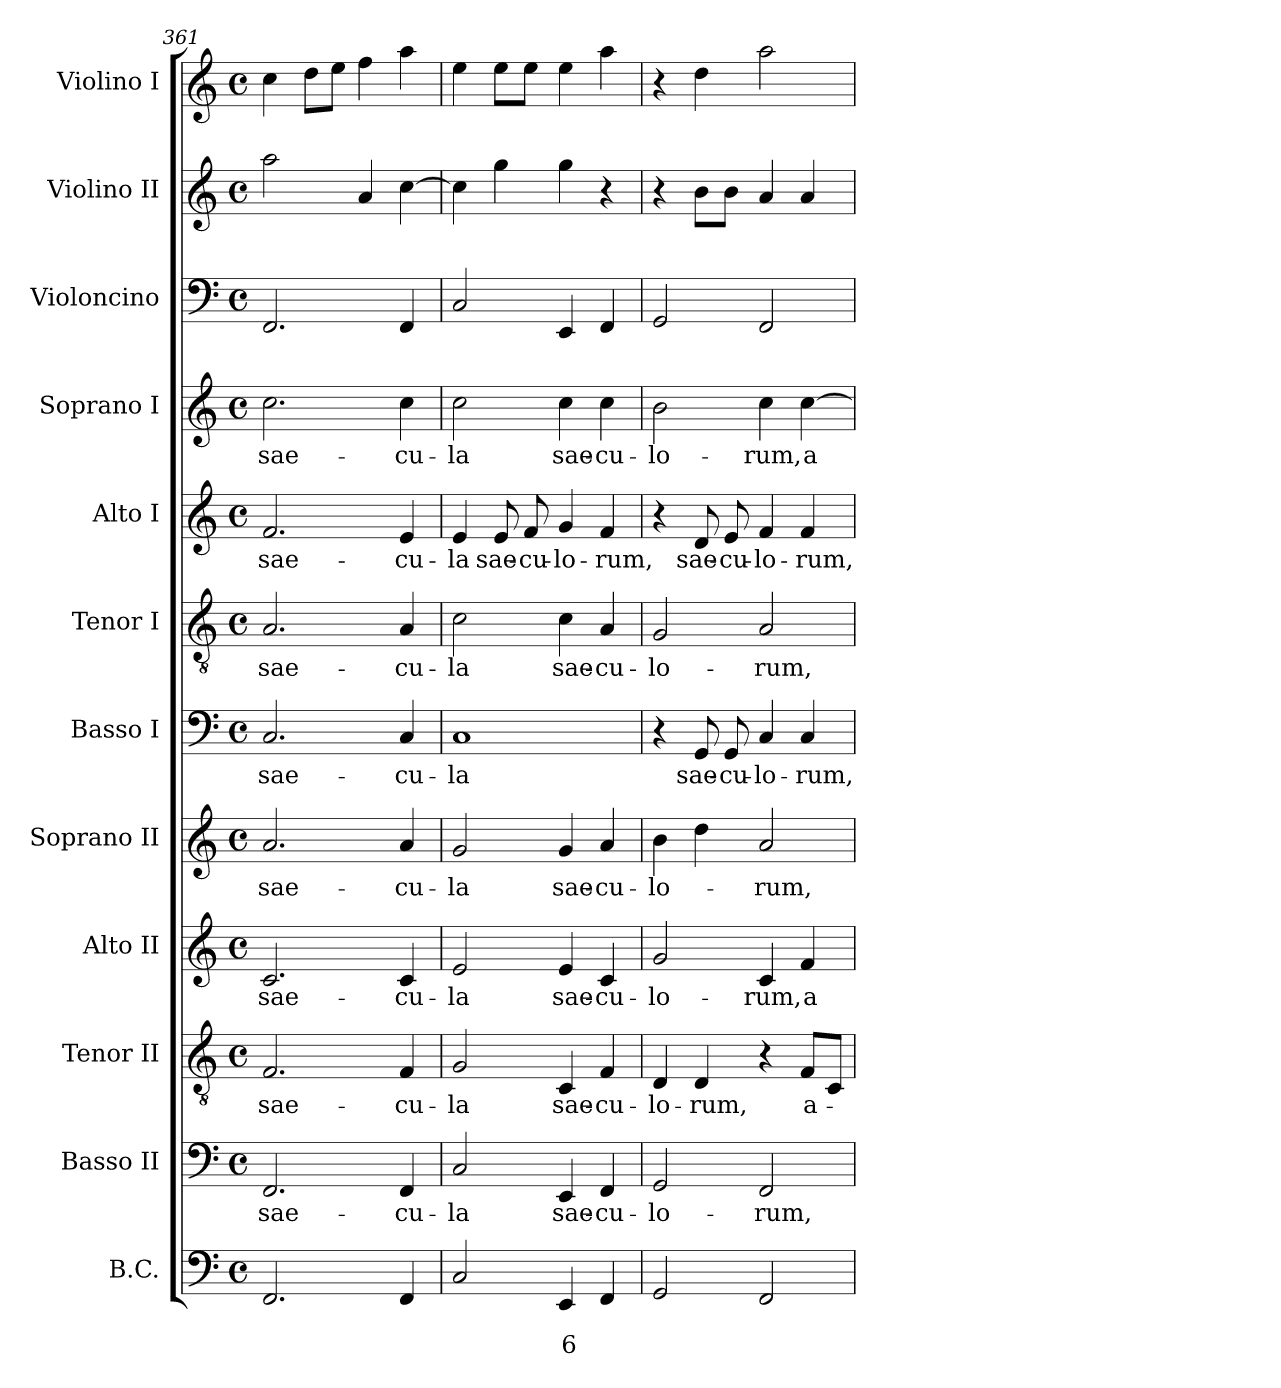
**kern	**text	**text	**kern	**text	**kern	**text	**kern	**text	**kern	**text	**kern	**text	**kern	**text	**kern	**text	**kern	**text	**kern	**kern	**kern
*part12	*part12	*part12	*part11	*part11	*part10	*part10	*part9	*part9	*part8	*part8	*part7	*part7	*part6	*part6	*part5	*part5	*part4	*part4	*part3	*part2	*part1
*staff12	*staff12	*staff12	*staff11	*staff11	*staff10	*staff10	*staff9	*staff9	*staff8	*staff8	*staff7	*staff7	*staff6	*staff6	*staff5	*staff5	*staff4	*staff4	*staff3	*staff2	*staff1
*I"B.C.	*	*	*I"Basso II	*	*I"Tenor II	*	*I"Alto II	*	*I"Soprano II	*	*I"Basso I	*	*I"Tenor I	*	*I"Alto I	*	*I"Soprano I	*	*I"Violoncino	*I"Violino II	*I"Violino I
*I'BC	*	*	*I'B 2	*	*I'T 2	*	*I'A 2	*	*I'S 2	*	*I'B 1	*	*I'T 1	*	*I'A 1	*	*I'S 1	*	*I'Vc.	*I'Vln. II	*I'Vln. I
*clefF4	*	*	*clefF4	*	*clefGv2	*	*clefG2	*	*clefG2	*	*clefF4	*	*clefGv2	*	*clefG2	*	*clefG2	*	*clefF4	*clefG2	*clefG2
*k[]	*	*	*k[]	*	*k[]	*	*k[]	*	*k[]	*	*k[]	*	*k[]	*	*k[]	*	*k[]	*	*k[]	*k[]	*k[]
*C:	*	*	*C:	*	*C:	*	*C:	*	*C:	*	*C:	*	*C:	*	*C:	*	*C:	*	*C:	*C:	*C:
*M4/4	*	*	*M4/4	*	*M4/4	*	*M4/4	*	*M4/4	*	*M4/4	*	*M4/4	*	*M4/4	*	*M4/4	*	*M4/4	*M4/4	*M4/4
*met(c)	*	*	*met(c)	*	*met(c)	*	*met(c)	*	*met(c)	*	*met(c)	*	*met(c)	*	*met(c)	*	*met(c)	*	*met(c)	*met(c)	*met(c)
=361	=361	=361	=361	=361	=361	=361	=361	=361	=361	=361	=361	=361	=361	=361	=361	=361	=361	=361	=361	=361	=361
!	!	!	!	!LO:LY:b	!	!	!	!	!	!	!	!	!	!	!	!	!	!	!	!	!
!	!	!	!	!	!	!LO:LY:b	!	!	!	!	!	!	!	!	!	!	!	!	!	!	!
!	!	!	!	!	!	!	!	!LO:LY:b	!	!	!	!	!	!	!	!	!	!	!	!	!
!	!	!	!	!	!	!	!	!	!	!LO:LY:b	!	!	!	!	!	!	!	!	!	!	!
!	!	!	!	!	!	!	!	!	!	!	!	!LO:LY:b	!	!	!	!	!	!	!	!	!
!	!	!	!	!	!	!	!	!	!	!	!	!	!	!LO:LY:b	!	!	!	!	!	!	!
!	!	!	!	!	!	!	!	!	!	!	!	!	!	!	!	!LO:LY:b	!	!	!	!	!
!	!	!	!	!	!	!	!	!	!	!	!	!	!	!	!	!	!	!LO:LY:b	!	!	!
2.FF/	.	.	2.FF/	sae-	2.F/	sae-	2.c/	sae-	2.a/	sae-	2.C/	sae-	2.A/	sae-	2.f/	sae-	2.cc\	sae-	2.FF/	2aa\	4cc\
.	.	.	.	.	.	.	.	.	.	.	.	.	.	.	.	.	.	.	.	.	8dd\L
.	.	.	.	.	.	.	.	.	.	.	.	.	.	.	.	.	.	.	.	.	8ee\J
.	.	.	.	.	.	.	.	.	.	.	.	.	.	.	.	.	.	.	.	4a/	4ff\
!	!	!	!	!LO:LY:b	!	!	!	!	!	!	!	!	!	!	!	!	!	!	!	!	!
!	!	!	!	!	!	!LO:LY:b	!	!	!	!	!	!	!	!	!	!	!	!	!	!	!
!	!	!	!	!	!	!	!	!LO:LY:b	!	!	!	!	!	!	!	!	!	!	!	!	!
!	!	!	!	!	!	!	!	!	!	!LO:LY:b	!	!	!	!	!	!	!	!	!	!	!
!	!	!	!	!	!	!	!	!	!	!	!	!LO:LY:b	!	!	!	!	!	!	!	!	!
!	!	!	!	!	!	!	!	!	!	!	!	!	!	!LO:LY:b	!	!	!	!	!	!	!
!	!	!	!	!	!	!	!	!	!	!	!	!	!	!	!	!LO:LY:b	!	!	!	!	!
!	!	!	!	!	!	!	!	!	!	!	!	!	!	!	!	!	!	!LO:LY:b	!	!	!
4FF/	.	.	4FF/	-cu-	4F/	-cu-	4c/	-cu-	4a/	-cu-	4C/	-cu-	4A/	-cu-	4e/	-cu-	4cc\	-cu-	4FF/	[4cc\	4aa\
!!LO:PB:g=z
=362	=362	=362	=362	=362	=362	=362	=362	=362	=362	=362	=362	=362	=362	=362	=362	=362	=362	=362	=362	=362	=362
!	!	!	!	!LO:LY:b	!	!	!	!	!	!	!	!	!	!	!	!	!	!	!	!	!
!	!	!	!	!	!	!LO:LY:b	!	!	!	!	!	!	!	!	!	!	!	!	!	!	!
!	!	!	!	!	!	!	!	!LO:LY:b	!	!	!	!	!	!	!	!	!	!	!	!	!
!	!	!	!	!	!	!	!	!	!	!LO:LY:b	!	!	!	!	!	!	!	!	!	!	!
!	!	!	!	!	!	!	!	!	!	!	!	!LO:LY:b	!	!	!	!	!	!	!	!	!
!	!	!	!	!	!	!	!	!	!	!	!	!	!	!LO:LY:b	!	!	!	!	!	!	!
!	!	!	!	!	!	!	!	!	!	!	!	!	!	!	!	!LO:LY:b	!	!	!	!	!
!	!	!	!	!	!	!	!	!	!	!	!	!	!	!	!	!	!	!LO:LY:b	!	!	!
2C/	.	.	2C/	-la	2G/	-la	2e/	-la	2g/	-la	1C	-la	2c\	-la	4e/	-la	2cc\	-la	2C/	4cc\]	4ee\
!	!	!	!	!	!	!	!	!	!	!	!	!	!	!	!	!LO:LY:b	!	!	!	!	!
.	.	.	.	.	.	.	.	.	.	.	.	.	.	.	8e/	sae-	.	.	.	4gg\	8ee\L
!	!	!	!	!	!	!	!	!	!	!	!	!	!	!	!	!LO:LY:b	!	!	!	!	!
.	.	.	.	.	.	.	.	.	.	.	.	.	.	.	8f/	-cu-	.	.	.	.	8ee\J
!	!	!LO:LY:b	!	!	!	!	!	!	!	!	!	!	!	!	!	!	!	!	!	!	!
!	!	!	!	!LO:LY:b	!	!	!	!	!	!	!	!	!	!	!	!	!	!	!	!	!
!	!	!	!	!	!	!LO:LY:b	!	!	!	!	!	!	!	!	!	!	!	!	!	!	!
!	!	!	!	!	!	!	!	!LO:LY:b	!	!	!	!	!	!	!	!	!	!	!	!	!
!	!	!	!	!	!	!	!	!	!	!LO:LY:b	!	!	!	!	!	!	!	!	!	!	!
!	!	!	!	!	!	!	!	!	!	!	!	!	!	!LO:LY:b	!	!	!	!	!	!	!
!	!	!	!	!	!	!	!	!	!	!	!	!	!	!	!	!LO:LY:b	!	!	!	!	!
!	!	!	!	!	!	!	!	!	!	!	!	!	!	!	!	!	!	!LO:LY:b	!	!	!
4EE/	.	6	4EE/	sae-	4C/	sae-	4e/	sae-	4g/	sae-	.	.	4c\	sae-	4g/	-lo-	4cc\	sae-	4EE/	4gg\	4ee\
!	!	!	!	!LO:LY:b	!	!	!	!	!	!	!	!	!	!	!	!	!	!	!	!	!
!	!	!	!	!	!	!LO:LY:b	!	!	!	!	!	!	!	!	!	!	!	!	!	!	!
!	!	!	!	!	!	!	!	!LO:LY:b	!	!	!	!	!	!	!	!	!	!	!	!	!
!	!	!	!	!	!	!	!	!	!	!LO:LY:b	!	!	!	!	!	!	!	!	!	!	!
!	!	!	!	!	!	!	!	!	!	!	!	!	!	!LO:LY:b	!	!	!	!	!	!	!
!	!	!	!	!	!	!	!	!	!	!	!	!	!	!	!	!LO:LY:b	!	!	!	!	!
!	!	!	!	!	!	!	!	!	!	!	!	!	!	!	!	!	!	!LO:LY:b	!	!	!
4FF/	.	.	4FF/	-cu-	4F/	-cu-	4c/	-cu-	4a/	-cu-	.	.	4A/	-cu-	4f/	-rum,	4cc\	-cu-	4FF/	4r	4aa\
=363	=363	=363	=363	=363	=363	=363	=363	=363	=363	=363	=363	=363	=363	=363	=363	=363	=363	=363	=363	=363	=363
!	!	!	!	!LO:LY:b	!	!	!	!	!	!	!	!	!	!	!	!	!	!	!	!	!
!	!	!	!	!	!	!LO:LY:b	!	!	!	!	!	!	!	!	!	!	!	!	!	!	!
!	!	!	!	!	!	!	!	!LO:LY:b	!	!	!	!	!	!	!	!	!	!	!	!	!
!	!	!	!	!	!	!	!	!	!	!LO:LY:b	!	!	!	!	!	!	!	!	!	!	!
!	!	!	!	!	!	!	!	!	!	!	!	!	!	!LO:LY:b	!	!	!	!	!	!	!
!	!	!	!	!	!	!	!	!	!	!	!	!	!	!	!	!	!	!LO:LY:b	!	!	!
2GG/	.	.	2GG/	-lo-	4D/	-lo-	2g/	-lo-	4b\	-lo-	4r	.	2G/	-lo-	4r	.	2b\	-lo-	2GG/	4r	4r
!	!	!	!	!	!	!LO:LY:b	!	!	!	!	!	!	!	!	!	!	!	!	!	!	!
!	!	!	!	!	!	!	!	!	!	!	!	!LO:LY:b	!	!	!	!	!	!	!	!	!
!	!	!	!	!	!	!	!	!	!	!	!	!	!	!	!	!LO:LY:b	!	!	!	!	!
.	.	.	.	.	4D/	-rum,	.	.	4dd\	.	8GG/	sae-	.	.	8d/	sae-	.	.	.	8b\L	4dd\
!	!	!	!	!	!	!	!	!	!	!	!	!LO:LY:b	!	!	!	!	!	!	!	!	!
!	!	!	!	!	!	!	!	!	!	!	!	!	!	!	!	!LO:LY:b	!	!	!	!	!
.	.	.	.	.	.	.	.	.	.	.	8GG/	-cu-	.	.	8e/	-cu-	.	.	.	8b\J	.
!	!	!	!	!LO:LY:b	!	!	!	!	!	!	!	!	!	!	!	!	!	!	!	!	!
!	!	!	!	!	!	!	!	!LO:LY:b	!	!	!	!	!	!	!	!	!	!	!	!	!
!	!	!	!	!	!	!	!	!	!	!LO:LY:b	!	!	!	!	!	!	!	!	!	!	!
!	!	!	!	!	!	!	!	!	!	!	!	!LO:LY:b	!	!	!	!	!	!	!	!	!
!	!	!	!	!	!	!	!	!	!	!	!	!	!	!LO:LY:b	!	!	!	!	!	!	!
!	!	!	!	!	!	!	!	!	!	!	!	!	!	!	!	!LO:LY:b	!	!	!	!	!
!	!	!	!	!	!	!	!	!	!	!	!	!	!	!	!	!	!	!LO:LY:b	!	!	!
2FF/	.	.	2FF/	-rum,	4r	.	4c/	-rum,	2a/	-rum,	4C/	-lo-	2A/	-rum,	4f/	-lo-	4cc\	-rum,	2FF/	4a/	2aa\
!	!	!	!	!	!	!LO:LY:b	!	!	!	!	!	!	!	!	!	!	!	!	!	!	!
!	!	!	!	!	!	!	!	!LO:LY:b	!	!	!	!	!	!	!	!	!	!	!	!	!
!	!	!	!	!	!	!	!	!	!	!	!	!LO:LY:b	!	!	!	!	!	!	!	!	!
!	!	!	!	!	!	!	!	!	!	!	!	!	!	!	!	!LO:LY:b	!	!	!	!	!
!	!	!	!	!	!	!	!	!	!	!	!	!	!	!	!	!	!	!LO:LY:b	!	!	!
.	.	.	.	.	8F/L	a-	4f/	a-	.	.	4C/	-rum,	.	.	4f/	-rum,	[4cc\	a-	.	4a/	.
.	.	.	.	.	8C/J	.	.	.	.	.	.	.	.	.	.	.	.	.	.	.	.
=	=	=	=	=	=	=	=	=	=	=	=	=	=	=	=	=	=	=	=	=	=
*-	*-	*-	*-	*-	*-	*-	*-	*-	*-	*-	*-	*-	*-	*-	*-	*-	*-	*-	*-	*-	*-
